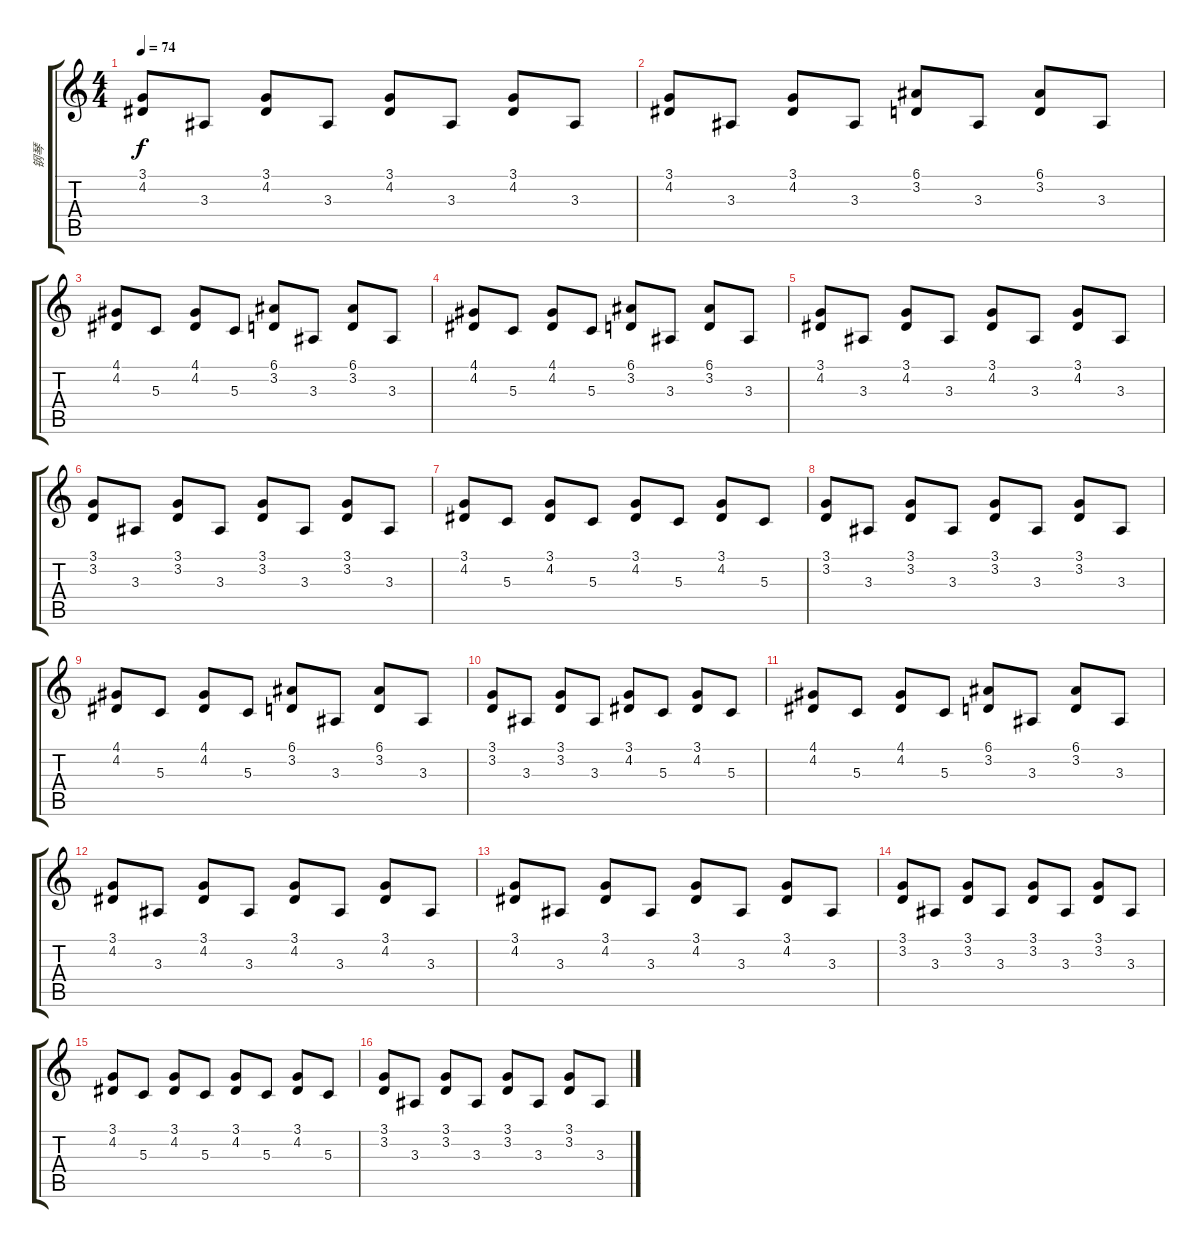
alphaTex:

\track ("钢琴" "钢琴") {instrument acousticgrandpiano}
\staff {score tabs}
\tuning (E4 B3 G3 D3 A2 E2) {hide}
\ts (4 4)
\tempo 74
\clef g2
\ks c
(3.1 4.2).8{dy f instrument acousticgrandpiano} 3.3.8 (3.1 4.2).8 3.3.8 (3.1 4.2).8 3.3.8 (3.1 4.2).8 3.3.8 |
(3.1 4.2).8 3.3.8 (3.1 4.2).8 3.3.8 (6.1 3.2).8 3.3.8 (6.1 3.2).8 3.3.8 |
(4.1 4.2).8 5.3.8 (4.1 4.2).8 5.3.8 (6.1 3.2).8 3.3.8 (6.1 3.2).8 3.3.8 |
(4.1 4.2).8 5.3.8 (4.1 4.2).8 5.3.8 (6.1 3.2).8 3.3.8 (6.1 3.2).8 3.3.8 |
(3.1 4.2).8 3.3.8 (3.1 4.2).8 3.3.8 (3.1 4.2).8 3.3.8 (3.1 4.2).8 3.3.8 |
(3.1 3.2).8 3.3.8 (3.1 3.2).8 3.3.8 (3.1 3.2).8 3.3.8 (3.1 3.2).8 3.3.8 |
(3.1 4.2).8 5.3.8 (3.1 4.2).8 5.3.8 (3.1 4.2).8 5.3.8 (3.1 4.2).8 5.3.8 |
(3.1 3.2).8 3.3.8 (3.1 3.2).8 3.3.8 (3.1 3.2).8 3.3.8 (3.1 3.2).8 3.3.8 |
(4.1 4.2).8 5.3.8 (4.1 4.2).8 5.3.8 (6.1 3.2).8 3.3.8 (6.1 3.2).8 3.3.8 |
(3.1 3.2).8 3.3.8 (3.1 3.2).8 3.3.8 (3.1 4.2).8 5.3.8 (3.1 4.2).8 5.3.8 |
(4.1 4.2).8 5.3.8 (4.1 4.2).8 5.3.8 (6.1 3.2).8 3.3.8 (6.1 3.2).8 3.3.8 |
(3.1 4.2).8 3.3.8 (3.1 4.2).8 3.3.8 (3.1 4.2).8 3.3.8 (3.1 4.2).8 3.3.8 |
(3.1 4.2).8 3.3.8 (3.1 4.2).8 3.3.8 (3.1 4.2).8 3.3.8 (3.1 4.2).8 3.3.8 |
(3.1 3.2).8 3.3.8 (3.1 3.2).8 3.3.8 (3.1 3.2).8 3.3.8 (3.1 3.2).8 3.3.8 |
(3.1 4.2).8 5.3.8 (3.1 4.2).8 5.3.8 (3.1 4.2).8 5.3.8 (3.1 4.2).8 5.3.8 |
(3.1 3.2).8 3.3.8 (3.1 3.2).8 3.3.8 (3.1 3.2).8 3.3.8 (3.1 3.2).8 3.3.8
